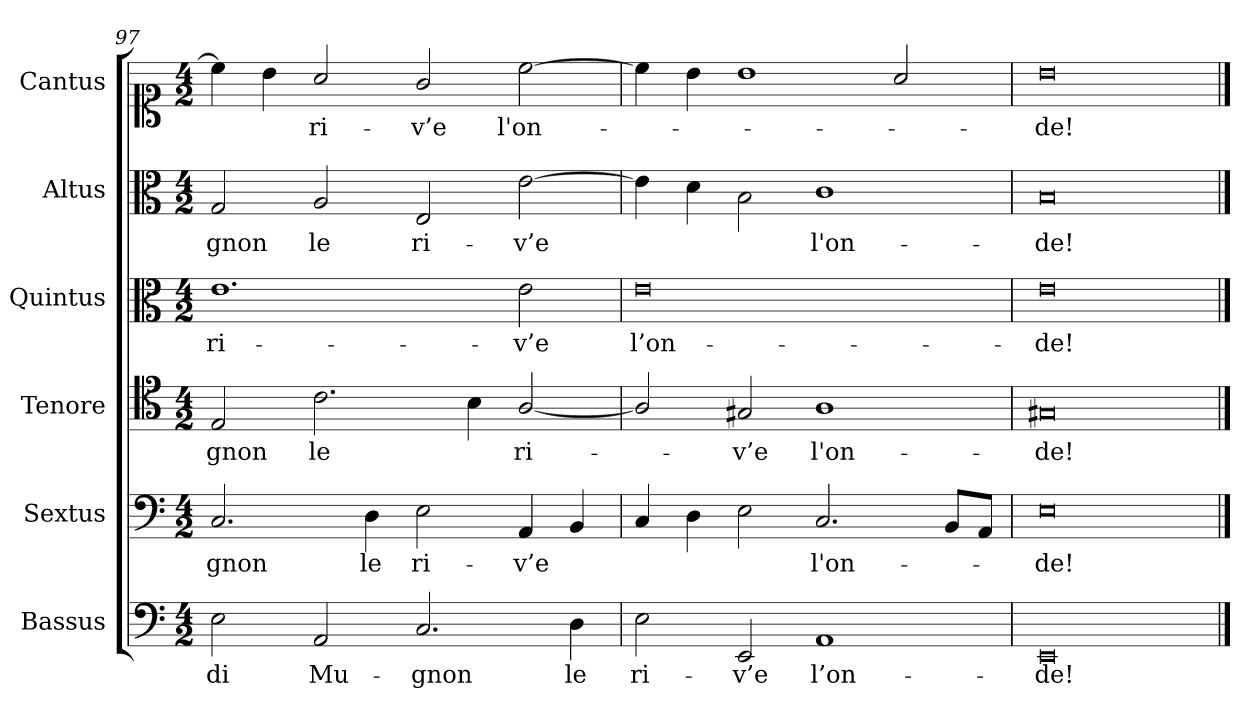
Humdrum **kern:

**kern	**text	**kern	**text	**kern	**text	**kern	**text	**kern	**text	**kern	**text
*part6	*part6	*part5	*part5	*part4	*part4	*part3	*part3	*part2	*part2	*part1	*part1
*staff6	*staff6	*staff5	*staff5	*staff4	*staff4	*staff3	*staff3	*staff2	*staff2	*staff1	*staff1
*I"Bassus	*	*I"Sextus	*	*I"Tenore	*	*I"Quintus	*	*I"Altus	*	*I"Cantus	*
*I'B.	*	*I'S.	*	*I'T.	*	*I'Q.	*	*I'A.	*	*I'C.	*
*clefF4	*	*clefF4	*	*clefC4	*	*clefC3	*	*clefC3	*	*clefC1	*
*k[]	*	*k[]	*	*k[]	*	*k[]	*	*k[]	*	*k[]	*
*M4/2	*	*M4/2	*	*M4/2	*	*M4/2	*	*M4/2	*	*M4/2	*
=97	=97	=97	=97	=97	=97	=97	=97	=97	=97	=97	=97
!	!LO:LY:b	!	!LO:LY:b	!	!LO:LY:b	!	!LO:LY:b	!	!LO:LY:b	!	!
2E\	di	2.C/	-gnon	2E/	-gnon	1.e	ri-	2G/	-gnon	4cc\]	.
.	.	.	.	.	.	.	.	.	.	4b\	.
!	!LO:LY:b	!	!	!	!LO:LY:b	!	!	!	!LO:LY:b	!	!LO:LY:b
2AA/	Mu-	.	.	2.c\	le	.	.	2A/	le	2a/	ri-
!	!	!	!LO:LY:b	!	!	!	!	!	!	!	!
.	.	4D\	le	.	.	.	.	.	.	.	.
!	!LO:LY:b	!	!LO:LY:b	!	!	!	!	!	!LO:LY:b	!	!LO:LY:b
2.C/	-gnon	2E\	ri-	.	.	.	.	2E/	ri-	2g/	-v’e
.	.	.	.	4B\	.	.	.	.	.	.	.
!	!	!	!LO:LY:b	!	!LO:LY:b	!	!LO:LY:b	!	!LO:LY:b	!	!LO:LY:b
.	.	4AA/	-v’e	[2A/	ri-	2e\	-v’e	[2e\	-v’e	[2cc\	l'on-
!	!LO:LY:b	!	!	!	!	!	!	!	!	!	!
4D\	le	4BB/	.	.	.	.	.	.	.	.	.
=98	=98	=98	=98	=98	=98	=98	=98	=98	=98	=98	=98
!	!LO:LY:b	!	!	!	!	!	!LO:LY:b	!	!	!	!
2E\	ri-	4C/	.	2A/]	.	0e	l’on-	4e\]	.	4cc\]	.
.	.	4D\	.	.	.	.	.	4d\	.	4b\	.
!	!LO:LY:b	!	!	!	!LO:LY:b	!	!	!	!	!	!
2EE/	-v’e	2E\	.	2G#X/	-v’e	.	.	2B\	.	1b	.
!	!LO:LY:b	!	!LO:LY:b	!	!LO:LY:b	!	!	!	!LO:LY:b	!	!
1AA	l’on-	2.C/	l'on-	1A	l'on-	.	.	1c	l'on-	.	.
.	.	.	.	.	.	.	.	.	.	2a/	.
.	.	8BB/L	.	.	.	.	.	.	.	.	.
.	.	8AA/J	.	.	.	.	.	.	.	.	.
=99	=99	=99	=99	=99	=99	=99	=99	=99	=99	=99	=99
!	!LO:LY:b	!	!LO:LY:b	!	!LO:LY:b	!	!LO:LY:b	!	!LO:LY:b	!	!LO:LY:b
0EE	-de!	0E	-de!	0G#X	-de!	0e	-de!	0B	-de!	0b	-de!
==	==	==	==	==	==	==	==	==	==	==	==
*-	*-	*-	*-	*-	*-	*-	*-	*-	*-	*-	*-
